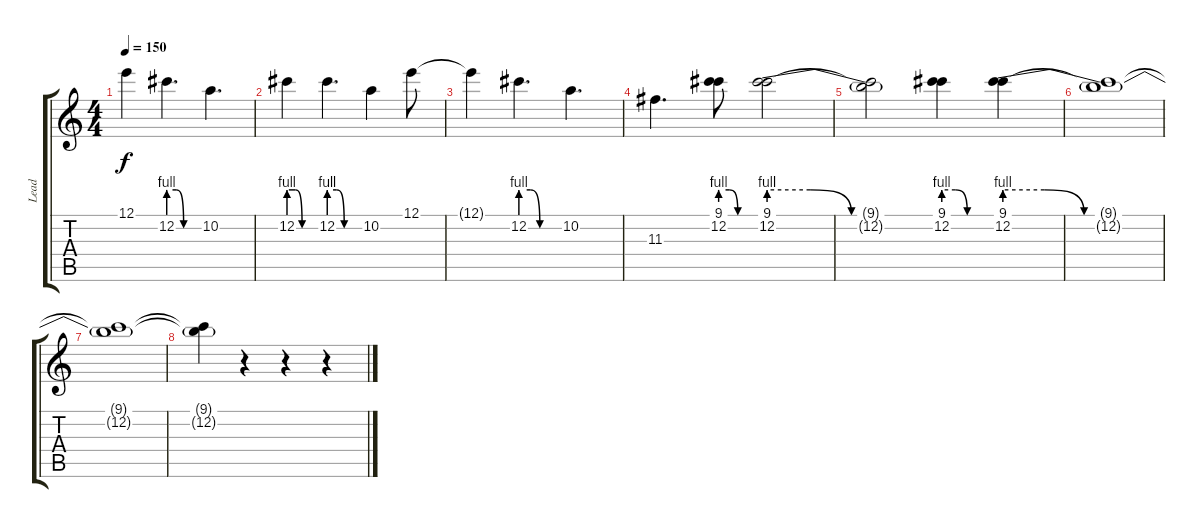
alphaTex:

\track ("Lead" "Lead") {instrument distortionguitar}
\staff {score tabs}
\tuning (E4 B3 G3 D3 A2 E2) {hide}
\ts (4 4)
\tempo 150
\clef g2
\ks c
12.1{t}.4{dy f} 12.2{be (custom 0 4 15 4 30 0 60 0)}.4{d} 10.2.4{d} |
12.2{be (custom 0 4 15 4 30 0 60 0)}.4 12.2{be (custom 0 4 15 4 30 0 60 0)}.4{d} 10.2.4 12.1.8 |
12.1{t}.4 12.2{be (custom 0 4 15 4 30 0 60 0)}.4{d} 10.2.4{d} |
11.3.4{d} (9.1 12.2{be (custom 0 4 15 4 30 0 60 0)}).8 (9.1 12.2{be (custom 0 4 15 4 30 0 60 0)}).2 |
(9.1{t} 12.2{t}).2 (9.1 12.2{be (custom 0 4 15 4 30 0 60 0)}).4 (9.1 12.2{be (custom 0 4 15 4 30 0 60 0)}).4 |
(9.1{t} 12.2{t}).1 |
(9.1{t} 12.2{t}).1 |
(9.1{t} 12.2{t}).4 r.4 r.4 r.4
